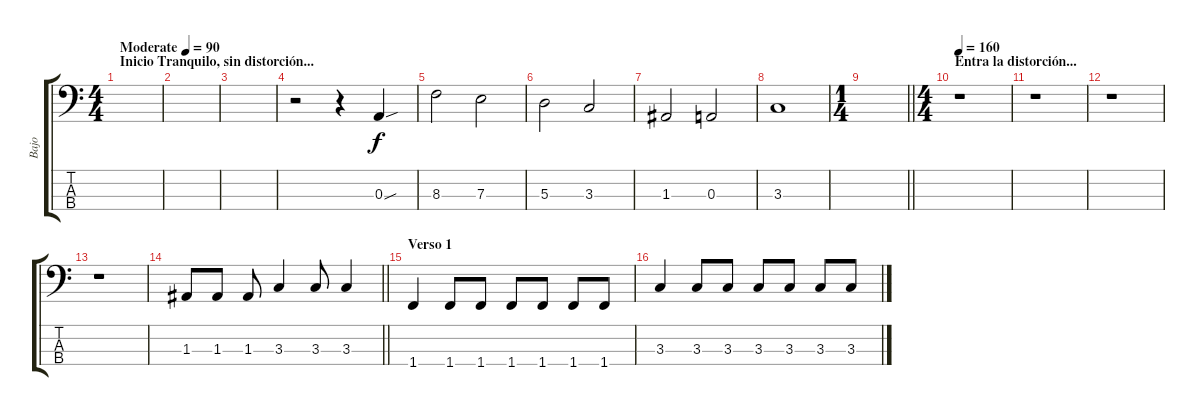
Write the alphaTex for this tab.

\track ("Bajo" "Bajo") {instrument electricbasspick}
\staff {score tabs}
\tuning (G2 D2 A1 E1) {hide}
\ts (4 4)
\section ("" "Inicio Tranquilo, sin distorción...")
\tempo (90 "Moderate")
\clef f4
\ks c
|
|
|
r.2 r.4 0.3{sou}.4 |
8.3.2 7.3.2 |
5.3.2 3.3.2 |
1.3.2 0.3.2 |
3.3.1 |
\ts (1 4)
\barLineRight lightlight
|
\ts (4 4)
\section ("" "Entra la distorción...")
\tempo 160
r.1 |
r.1 |
r.1 |
r.1 |
\barLineRight lightlight
1.3.8 1.3.8 1.3.8 3.3.4 3.3.8 3.3.4 |
\section ("" "Verso 1")
1.4.4 1.4.8 1.4.8 1.4.8 1.4.8 1.4.8 1.4.8 |
3.3.4 3.3.8 3.3.8 3.3.8 3.3.8 3.3.8 3.3.8
